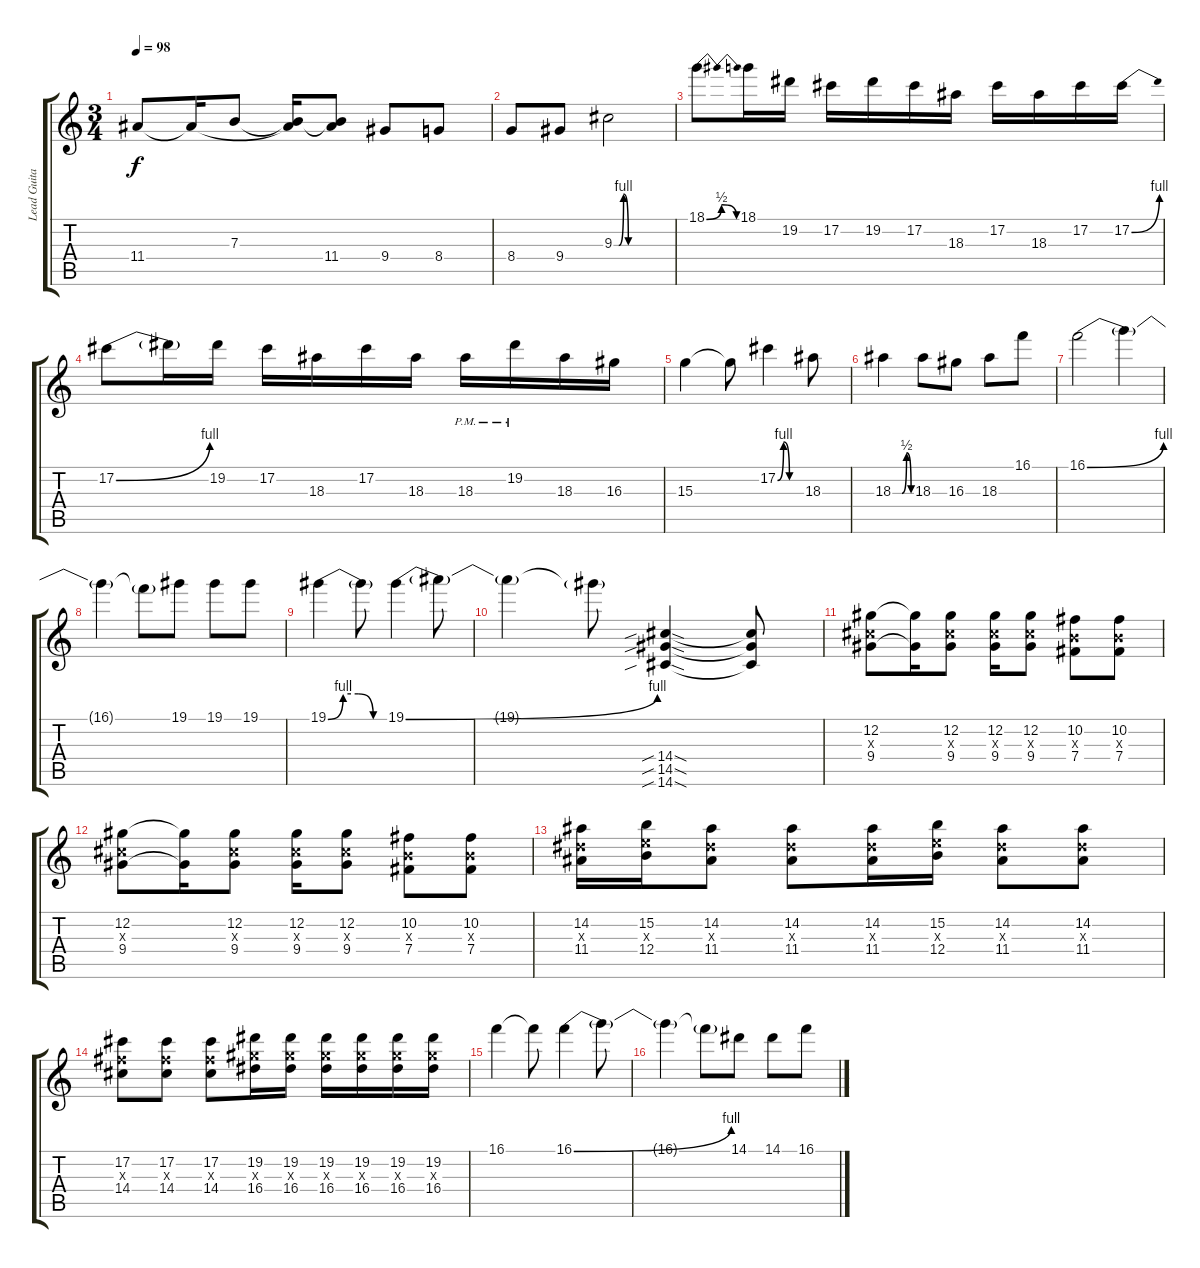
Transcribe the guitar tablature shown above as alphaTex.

\track ("Lead Guitar" "Lead Guita") {instrument distortionguitar}
\staff {score tabs}
\tuning (Db4 Ab3 E3 B2 Gb2 B1) {hide}
\ts (3 4)
\tempo 98
\clef g2
\ks c
11.4.8{dy f} 11.4{t}.16 7.3.8 (7.3{t} 11.4{t}).16 (7.3{t} 11.4).8 9.4.8 8.4.8 |
8.4.8 9.4.8 9.3{be (custom 0 0 5 0 10 4 15 0 60 0)}.2 |
18.1{be (bendrelease 0 0 30 2 30 2 60 0)}.8 18.1.16 19.2.16 17.2.16 19.2.16 17.2.16 18.3.16 17.2.16 18.3.16 17.2.16 17.2{be (bend 0 0 60 4)}.16 |
17.2{be (bend 0 0 60 4)}.8 17.2{t}.16 19.2.16 17.2.16 18.3.16 17.2.16 18.3.16 18.3{pm}.16 19.2{pm}.16 18.3.16 16.3.16 |
15.3.4 15.3{t}.8 17.2{be (custom 0 0 15 4 30 0 60 0)}.4 18.3.8 |
18.3{be (custom 0 0 30 0 45 2 60 0)}.4 18.3.8 16.3.8 18.3.8 16.1.8 |
16.1{be (bend 0 0 60 4)}.2 16.1{t}.4 |
16.1{t}.4 16.1{t}.8 19.1.8 19.1.8 19.1.8 |
19.1{be (custom 0 0 15 4 30 4 45 0 60 0)}.4 19.1{t}.8 19.1{be (bend 0 0 60 4)}.4 19.1{t}.8 |
19.1{t}.4 19.1{t}.8 (14.4{sib sod} 14.5{sib sod} 14.6{sib sod}).4 (14.4{t} 14.5{t} 14.6{t}).8 |
(12.2 9.3{x} 9.4).8 (12.2{t} 9.4{t}).16 (12.2 9.3{x} 9.4).8 (12.2 9.3{x} 9.4).16 (12.2 9.3{x} 9.4).8 (10.2 7.3{x} 7.4).8 (10.2 7.3{x} 7.4).8 |
(12.2 9.3{x} 9.4).8 (12.2{t} 9.4{t}).16 (12.2 9.3{x} 9.4).8 (12.2 9.3{x} 9.4).16 (12.2 9.3{x} 9.4).8 (10.2 7.3{x} 7.4).8 (10.2 7.3{x} 7.4).8 |
(14.2 11.3{x} 11.4).16 (15.2 12.3{x} 12.4).16 (14.2 11.3{x} 11.4).8 (14.2 11.3{x} 11.4).8 (14.2 11.3{x} 11.4).16 (15.2 12.3{x} 12.4).16 (14.2 11.3{x} 11.4).8 (14.2 11.3{x} 11.4).8 |
(17.2 14.3{x} 14.4).8 (17.2 14.3{x} 14.4).8 (17.2 14.3{x} 14.4).8 (19.2 16.3{x} 16.4).16 (19.2 16.3{x} 16.4).16 (19.2 16.3{x} 16.4).16 (19.2 16.3{x} 16.4).16 (19.2 16.3{x} 16.4).16 (19.2 16.3{x} 16.4).16 |
16.1.4 16.1{t}.8 16.1{be (bend 0 0 60 4)}.4 16.1{t}.8 |
16.1{t}.4 16.1{t}.8 14.1.8 14.1.8 16.1.8
